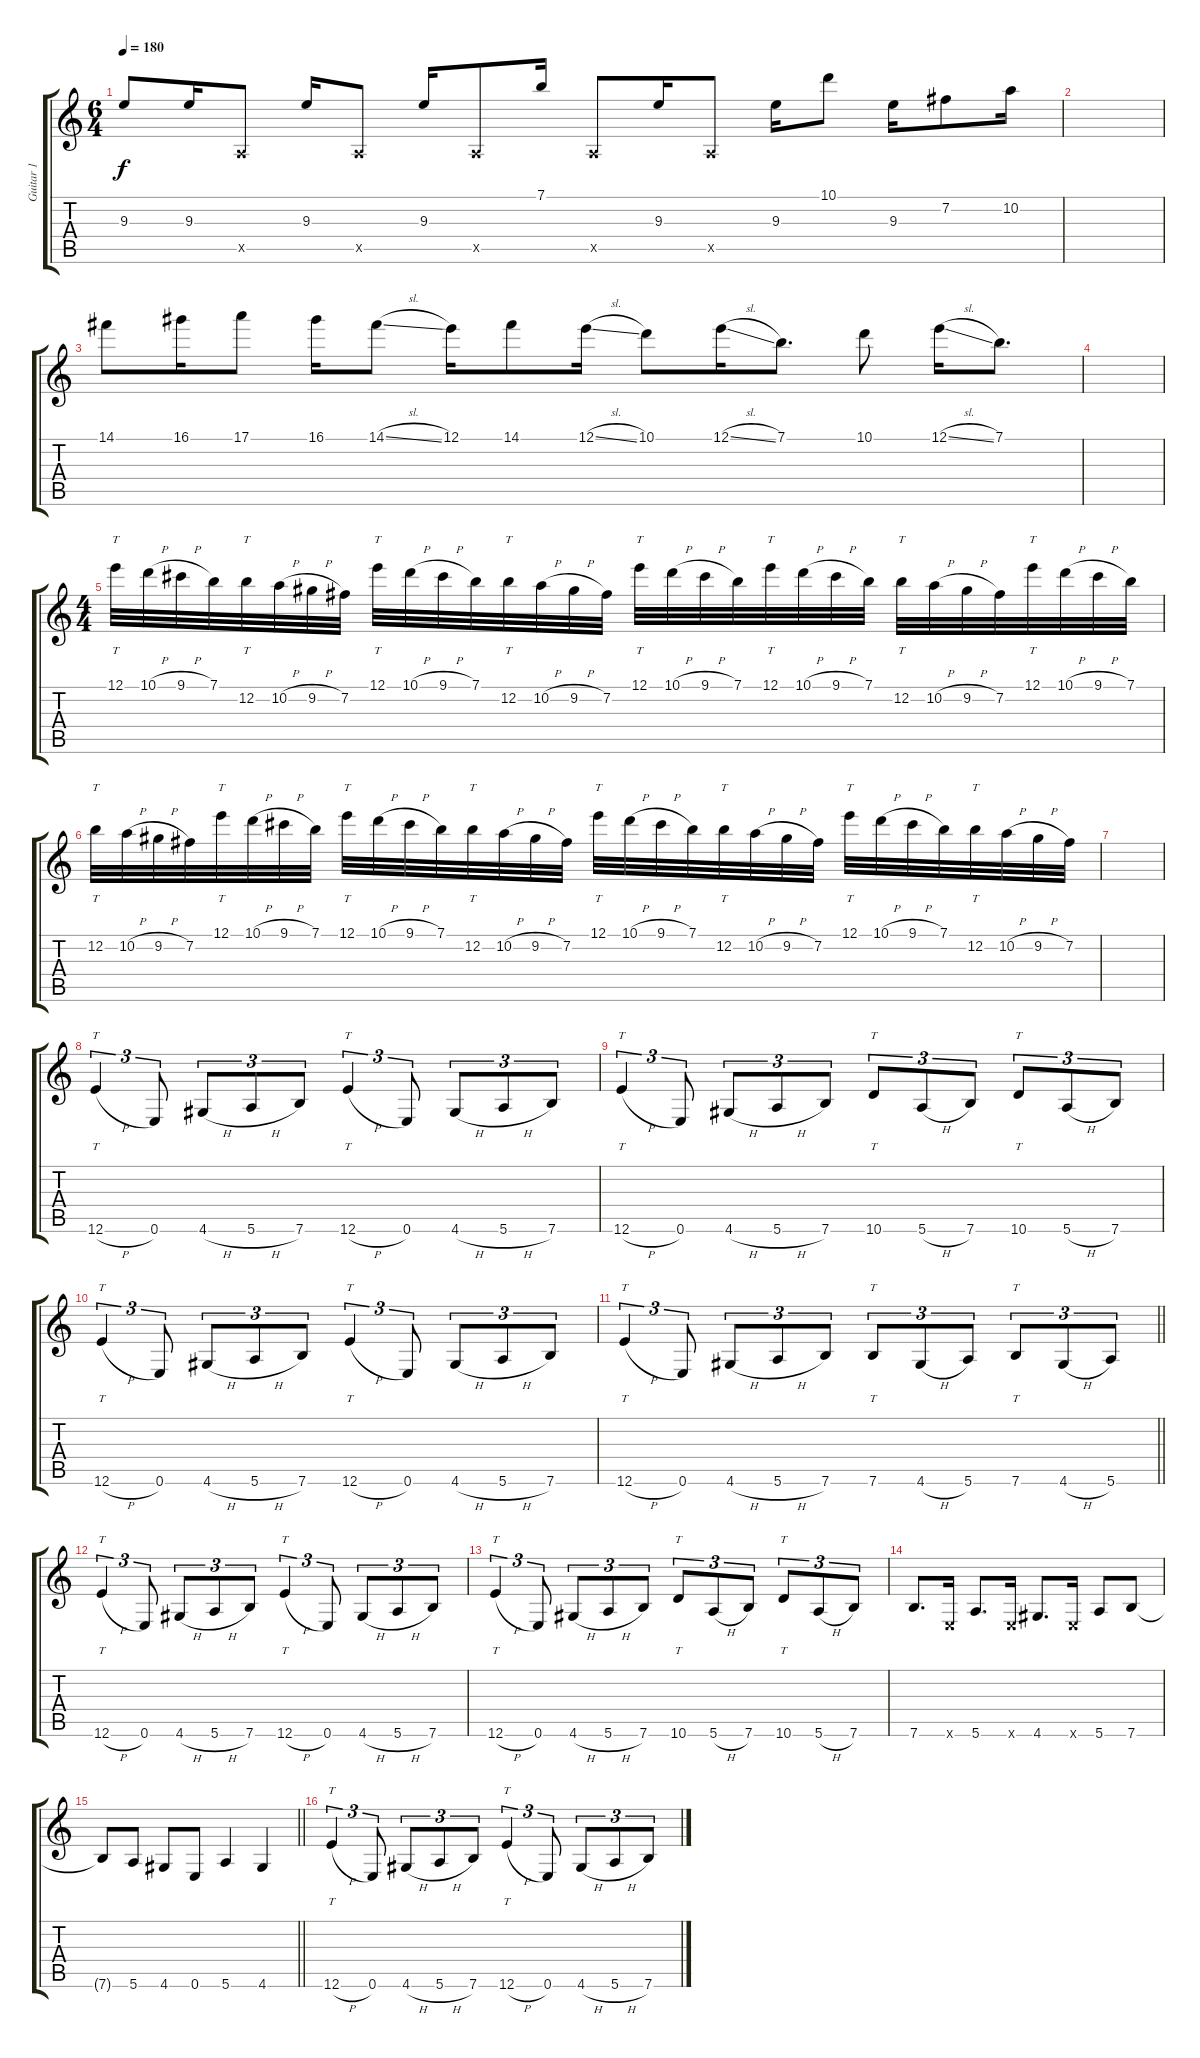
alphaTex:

\track ("Guitar 1" "Guitar 1") {instrument distortionguitar}
\staff {score tabs}
\tuning (E4 B3 G3 D3 A2 E2) {hide}
\ts (6 4)
\tempo 180
\clef g2
\ks c
9.3.8{dy f} 9.3.16 0.5{x}.8 9.3.16 0.5{x}.8 9.3.16 0.5{x}.8 7.1.16 0.5{x}.8 9.3.16 0.5{x}.8 9.3.16 10.1.8 9.3.16 7.2.8 10.2.16 |
|
14.1.8 16.1.16 17.1.8 16.1.16 14.1{sl}.8 12.1.16 14.1.8 12.1{sl}.16 10.1.8 12.1{sl}.16 7.1.8{d} 10.1.8 12.1{sl}.16 7.1.8{d} |
|
\ts (4 4)
12.1.32{tt} 10.1{h}.32 9.1{h}.32 7.1.32 12.2.32{tt} 10.2{h}.32 9.2{h}.32 7.2.32 12.1.32{tt} 10.1{h}.32 9.1{h}.32 7.1.32 12.2.32{tt} 10.2{h}.32 9.2{h}.32 7.2.32 12.1.32{tt} 10.1{h}.32 9.1{h}.32 7.1.32 12.1.32{tt} 10.1{h}.32 9.1{h}.32 7.1.32 12.2.32{tt} 10.2{h}.32 9.2{h}.32 7.2.32 12.1.32{tt} 10.1{h}.32 9.1{h}.32 7.1.32 |
12.2.32{tt} 10.2{h}.32 9.2{h}.32 7.2.32 12.1.32{tt} 10.1{h}.32 9.1{h}.32 7.1.32 12.1.32{tt} 10.1{h}.32 9.1{h}.32 7.1.32 12.2.32{tt} 10.2{h}.32 9.2{h}.32 7.2.32 12.1.32{tt} 10.1{h}.32 9.1{h}.32 7.1.32 12.2.32{tt} 10.2{h}.32 9.2{h}.32 7.2.32 12.1.32{tt} 10.1{h}.32 9.1{h}.32 7.1.32 12.2.32{tt} 10.2{h}.32 9.2{h}.32 7.2.32 |
|
12.6{h}.4{tt tu (3 2)} 0.6.8{tu (3 2)} 4.6{h}.8{tu (3 2)} 5.6{h}.8{tu (3 2)} 7.6.8{tu (3 2)} 12.6{h}.4{tt tu (3 2)} 0.6.8{tu (3 2)} 4.6{h}.8{tu (3 2)} 5.6{h}.8{tu (3 2)} 7.6.8{tu (3 2)} |
12.6{h}.4{tt tu (3 2)} 0.6.8{tu (3 2)} 4.6{h}.8{tu (3 2)} 5.6{h}.8{tu (3 2)} 7.6.8{tu (3 2)} 10.6.8{tt tu (3 2)} 5.6{h}.8{tu (3 2)} 7.6.8{tu (3 2)} 10.6.8{tt tu (3 2)} 5.6{h}.8{tu (3 2)} 7.6.8{tu (3 2)} |
12.6{h}.4{tt tu (3 2)} 0.6.8{tu (3 2)} 4.6{h}.8{tu (3 2)} 5.6{h}.8{tu (3 2)} 7.6.8{tu (3 2)} 12.6{h}.4{tt tu (3 2)} 0.6.8{tu (3 2)} 4.6{h}.8{tu (3 2)} 5.6{h}.8{tu (3 2)} 7.6.8{tu (3 2)} |
\barLineRight lightlight
12.6{h}.4{tt tu (3 2)} 0.6.8{tu (3 2)} 4.6{h}.8{tu (3 2)} 5.6{h}.8{tu (3 2)} 7.6.8{tu (3 2)} 7.6.8{tt tu (3 2)} 4.6{h}.8{tu (3 2)} 5.6.8{tu (3 2)} 7.6.8{tt tu (3 2)} 4.6{h}.8{tu (3 2)} 5.6.8{tu (3 2)} |
12.6{h}.4{tt tu (3 2)} 0.6.8{tu (3 2)} 4.6{h}.8{tu (3 2)} 5.6{h}.8{tu (3 2)} 7.6.8{tu (3 2)} 12.6{h}.4{tt tu (3 2)} 0.6.8{tu (3 2)} 4.6{h}.8{tu (3 2)} 5.6{h}.8{tu (3 2)} 7.6.8{tu (3 2)} |
12.6{h}.4{tt tu (3 2)} 0.6.8{tu (3 2)} 4.6{h}.8{tu (3 2)} 5.6{h}.8{tu (3 2)} 7.6.8{tu (3 2)} 10.6.8{tt tu (3 2)} 5.6{h}.8{tu (3 2)} 7.6.8{tu (3 2)} 10.6.8{tt tu (3 2)} 5.6{h}.8{tu (3 2)} 7.6.8{tu (3 2)} |
7.6.8{d} 0.6{x}.16 5.6.8{d} 0.6{x}.16 4.6.8{d} 0.6{x}.16 5.6.8 7.6.8 |
\barLineRight lightlight
7.6{t}.8 5.6.8 4.6.8 0.6.8 5.6.4 4.6.4 |
12.6{h}.4{tt tu (3 2)} 0.6.8{tu (3 2)} 4.6{h}.8{tu (3 2)} 5.6{h}.8{tu (3 2)} 7.6.8{tu (3 2)} 12.6{h}.4{tt tu (3 2)} 0.6.8{tu (3 2)} 4.6{h}.8{tu (3 2)} 5.6{h}.8{tu (3 2)} 7.6.8{tu (3 2)}
